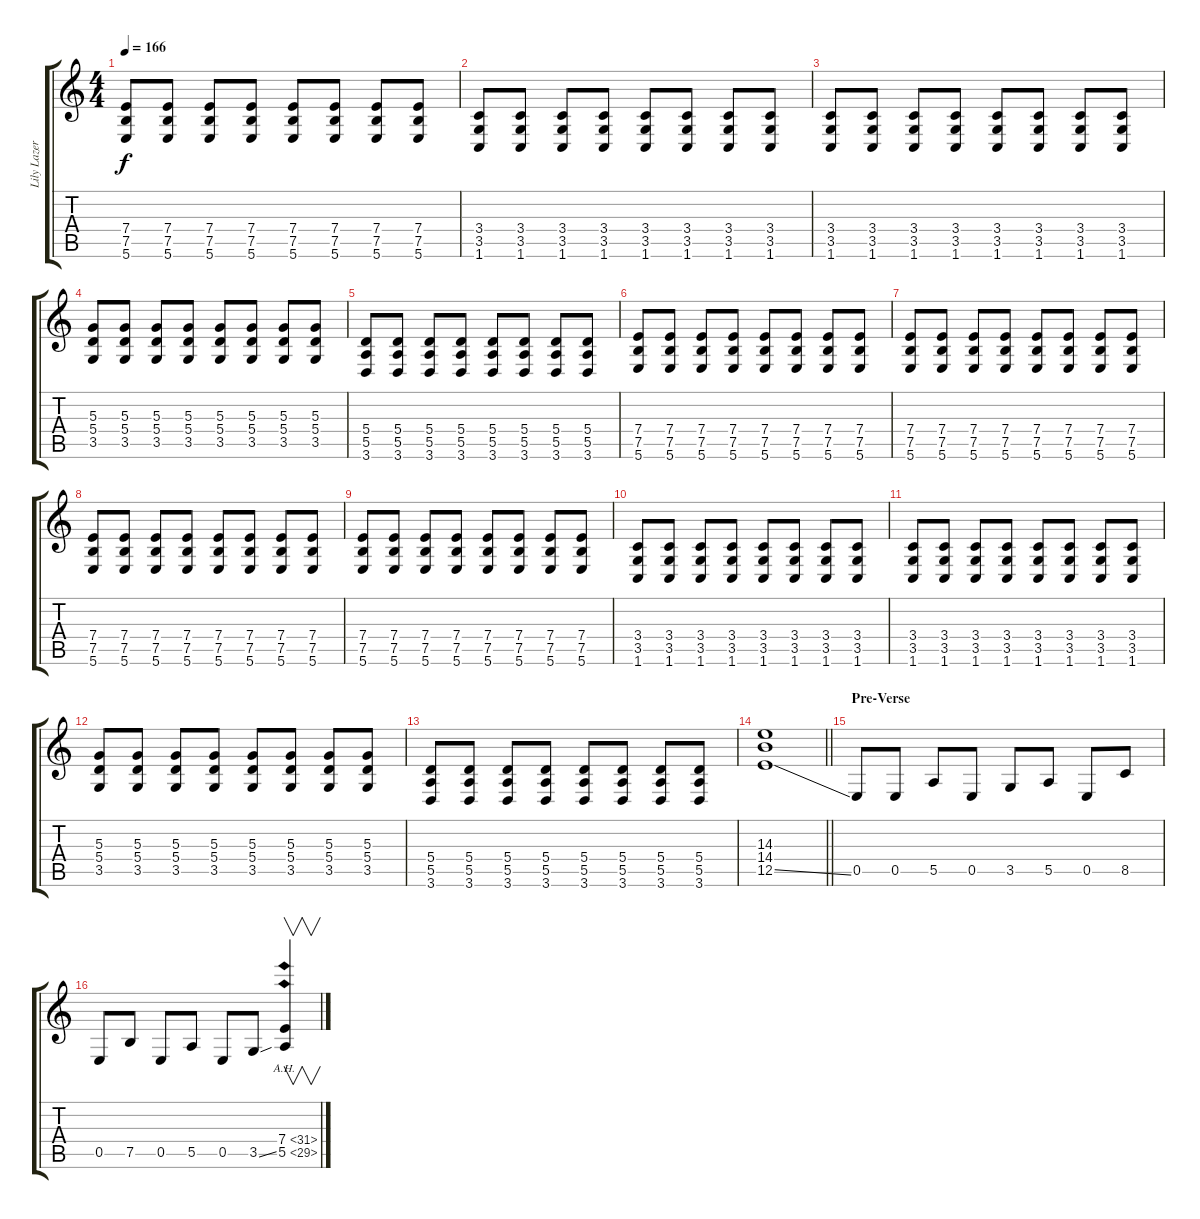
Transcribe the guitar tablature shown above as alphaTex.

\track ("Lily Lazer (Guitar)" "Lily Lazer") {instrument distortionguitar}
\staff {score tabs}
\tuning (B3 Gb3 D3 A2 E2 B1) {hide}
\ts (4 4)
\tempo 166
\clef g2
\ks c
(7.4 7.5 5.6).8{dy f} (7.4 7.5 5.6).8 (7.4 7.5 5.6).8 (7.4 7.5 5.6).8 (7.4 7.5 5.6).8 (7.4 7.5 5.6).8 (7.4 7.5 5.6).8 (7.4 7.5 5.6).8 |
(3.4 3.5 1.6).8 (3.4 3.5 1.6).8 (3.4 3.5 1.6).8 (3.4 3.5 1.6).8 (3.4 3.5 1.6).8 (3.4 3.5 1.6).8 (3.4 3.5 1.6).8 (3.4 3.5 1.6).8 |
(3.4 3.5 1.6).8 (3.4 3.5 1.6).8 (3.4 3.5 1.6).8 (3.4 3.5 1.6).8 (3.4 3.5 1.6).8 (3.4 3.5 1.6).8 (3.4 3.5 1.6).8 (3.4 3.5 1.6).8 |
(5.3 5.4 3.5).8 (5.3 5.4 3.5).8 (5.3 5.4 3.5).8 (5.3 5.4 3.5).8 (5.3 5.4 3.5).8 (5.3 5.4 3.5).8 (5.3 5.4 3.5).8 (5.3 5.4 3.5).8 |
(5.4 5.5 3.6).8 (5.4 5.5 3.6).8 (5.4 5.5 3.6).8 (5.4 5.5 3.6).8 (5.4 5.5 3.6).8 (5.4 5.5 3.6).8 (5.4 5.5 3.6).8 (5.4 5.5 3.6).8 |
(7.4 7.5 5.6).8 (7.4 7.5 5.6).8 (7.4 7.5 5.6).8 (7.4 7.5 5.6).8 (7.4 7.5 5.6).8 (7.4 7.5 5.6).8 (7.4 7.5 5.6).8 (7.4 7.5 5.6).8 |
(7.4 7.5 5.6).8 (7.4 7.5 5.6).8 (7.4 7.5 5.6).8 (7.4 7.5 5.6).8 (7.4 7.5 5.6).8 (7.4 7.5 5.6).8 (7.4 7.5 5.6).8 (7.4 7.5 5.6).8 |
(7.4 7.5 5.6).8 (7.4 7.5 5.6).8 (7.4 7.5 5.6).8 (7.4 7.5 5.6).8 (7.4 7.5 5.6).8 (7.4 7.5 5.6).8 (7.4 7.5 5.6).8 (7.4 7.5 5.6).8 |
(7.4 7.5 5.6).8 (7.4 7.5 5.6).8 (7.4 7.5 5.6).8 (7.4 7.5 5.6).8 (7.4 7.5 5.6).8 (7.4 7.5 5.6).8 (7.4 7.5 5.6).8 (7.4 7.5 5.6).8 |
(3.4 3.5 1.6).8 (3.4 3.5 1.6).8 (3.4 3.5 1.6).8 (3.4 3.5 1.6).8 (3.4 3.5 1.6).8 (3.4 3.5 1.6).8 (3.4 3.5 1.6).8 (3.4 3.5 1.6).8 |
(3.4 3.5 1.6).8 (3.4 3.5 1.6).8 (3.4 3.5 1.6).8 (3.4 3.5 1.6).8 (3.4 3.5 1.6).8 (3.4 3.5 1.6).8 (3.4 3.5 1.6).8 (3.4 3.5 1.6).8 |
(5.3 5.4 3.5).8 (5.3 5.4 3.5).8 (5.3 5.4 3.5).8 (5.3 5.4 3.5).8 (5.3 5.4 3.5).8 (5.3 5.4 3.5).8 (5.3 5.4 3.5).8 (5.3 5.4 3.5).8 |
(5.4 5.5 3.6).8 (5.4 5.5 3.6).8 (5.4 5.5 3.6).8 (5.4 5.5 3.6).8 (5.4 5.5 3.6).8 (5.4 5.5 3.6).8 (5.4 5.5 3.6).8 (5.4 5.5 3.6).8 |
\barLineRight lightlight
(14.3 14.4 12.5{ss}).1 |
\section ("" "Pre-Verse")
0.5.8 0.5.8 5.5.8 0.5.8 3.5.8 5.5.8 0.5.8 8.5.8 |
0.5.8 7.5.8 0.5.8 5.5.8 0.5.8 3.5{ss}.8 (7.4{ah 24} 5.5{ah 24}).4{v}
